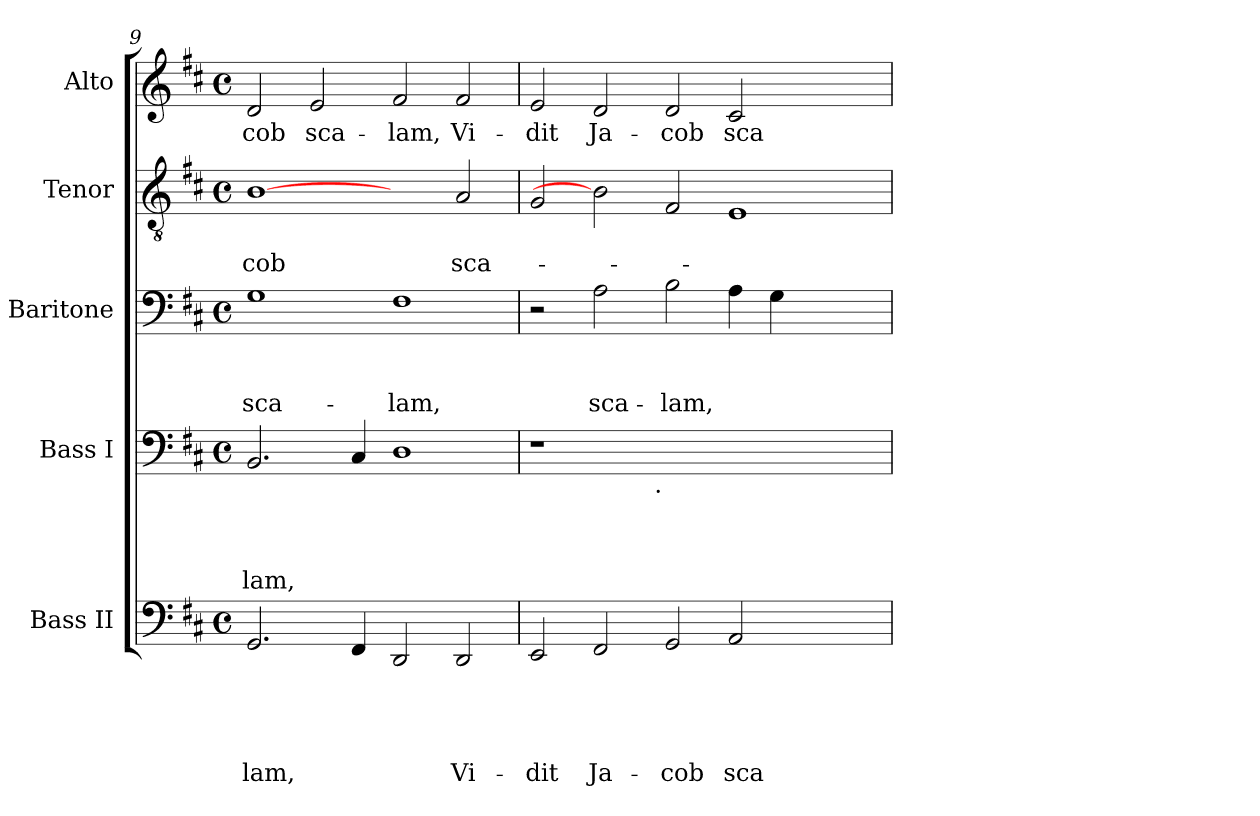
**kern	**text	**text	**text	**text	**text	**kern	**text	**text	**text	**text	**kern	**text	**text	**text	**kern	**text	**text	**kern	**text
*part5	*part5	*part5	*part5	*part5	*part5	*part4	*part4	*part4	*part4	*part4	*part3	*part3	*part3	*part3	*part2	*part2	*part2	*part1	*part1
*staff5	*staff5	*staff5	*staff5	*staff5	*staff5	*staff4	*staff4	*staff4	*staff4	*staff4	*staff3	*staff3	*staff3	*staff3	*staff2	*staff2	*staff2	*staff1	*staff1
*I"Bass II	*	*	*	*	*	*I"Bass I	*	*	*	*	*I"Baritone	*	*	*	*I"Tenor	*	*	*I"Alto	*
*clefF4	*	*	*	*	*	*clefF4	*	*	*	*	*clefF4	*	*	*	*clefGv2	*	*	*clefG2	*
*k[f#c#]	*	*	*	*	*	*k[f#c#]	*	*	*	*	*k[f#c#]	*	*	*	*k[f#c#]	*	*	*k[f#c#]	*
*D:	*	*	*	*	*	*D:	*	*	*	*	*D:	*	*	*	*D:	*	*	*D:	*
*M4/4	*	*	*	*	*	*M4/4	*	*	*	*	*M4/4	*	*	*	*M4/4	*	*	*M4/4	*
*met(c)	*	*	*	*	*	*met(c)	*	*	*	*	*met(c)	*	*	*	*met(c)	*	*	*met(c)	*
=9	=9	=9	=9	=9	=9	=9	=9	=9	=9	=9	=9	=9	=9	=9	=9	=9	=9	=9	=9
!	!	!	!	!	!LO:LY:b	!	!	!	!	!LO:LY:b	!	!	!	!LO:LY:b	!	!	!LO:LY:b	!	!LO:LY:b
2.GG/	.	.	.	.	-lam,	2.BB/	.	.	.	-lam,	1G	.	.	sca-	[1B	.	-cob	2d/	-cob
!	!	!	!	!	!	!	!	!	!	!	!	!	!	!	!	!	!	!	!LO:LY:b
.	.	.	.	.	.	.	.	.	.	.	.	.	.	.	.	.	.	2e/	sca-
4FF#/	.	.	.	.	.	4C#/	.	.	.	.	.	.	.	.	.	.	.	.	.
!	!	!	!	!	!	!	!	!	!	!	!	!	!	!LO:LY:b	!	!	!	!	!LO:LY:b
2DD/	.	.	.	.	.	1D	.	.	.	.	1F#	.	.	-lam,	2ryy	.	.	2f#/	-lam,
!	!	!	!	!	!LO:LY:b	!	!	!	!	!	!	!	!	!	!	!	!LO:LY:b	!	!LO:LY:b
2DD/	.	.	.	.	Vi-	.	.	.	.	.	.	.	.	.	2A/	.	sca-	2f#/	Vi-
=10	=10	=10	=10	=10	=10	=10	=10	=10	=10	=10	=10	=10	=10	=10	=10	=10	=10	=10	=10
!	!	!	!	!	!LO:LY:b	!	!	!	!	!	!	!	!	!	!	!	!	!	!LO:LY:b
*	*	*	*	*	*	*^	*	*	*	*	*	*	*	*	*	*	*	*	*
2EE/	.	.	.	.	-dit	1r	2ryy	.	.	.	.	2r	.	.	.	2G/	.	.	2e/	-dit
!	!	!	!	!	!LO:LY:b	!	!	!	!	!	!	!	!	!	!LO:LY:b	!	!	!	!	!LO:LY:b
2FF#/	.	.	.	.	Ja-	.	4...ryy	.	.	.	.	2A\	.	.	sca-	2B]	.	.	2d/	Ja-
!	!	!	!	!	!	!	!LO:TX:b:t=.	!	!	!	!	!	!	!	!	!	!	!	!	!
.	.	.	.	.	.	.	1ryy	.	.	.	.	.	.	.	.	.	.	.	.	.
!	!	!	!	!	!LO:LY:b	!	!	!	!	!	!	!	!	!	!LO:LY:b	!	!	!	!	!LO:LY:b
2GG/	.	.	.	.	-cob	1.ryy	.	.	.	.	.	2B\	.	.	-lam,	2F#/	.	.	2d/	-cob
!	!	!	!	!	!LO:LY:b	!	!	!	!	!	!	!	!	!	!	!	!	!	!	!LO:LY:b
2AA/	.	.	.	.	sca-	.	.	.	.	.	.	4A\	.	.	.	1E	.	.	2c#/	sca-
.	.	.	.	.	.	.	.	.	.	.	.	4G\	.	.	.	.	.	.	.	.
.	.	.	.	.	.	.	2ryy	.	.	.	.	.	.	.	.	.	.	.	.	.
2ryy	.	.	.	.	.	.	.	.	.	.	.	2ryy	.	.	.	.	.	.	2ryy	.
.	.	.	.	.	.	.	32ryy	.	.	.	.	.	.	.	.	.	.	.	.	.
*	*	*	*	*	*	*v	*v	*	*	*	*	*	*	*	*	*	*	*	*	*
=	=	=	=	=	=	=	=	=	=	=	=	=	=	=	=	=	=	=	=
*-	*-	*-	*-	*-	*-	*-	*-	*-	*-	*-	*-	*-	*-	*-	*-	*-	*-	*-	*-
